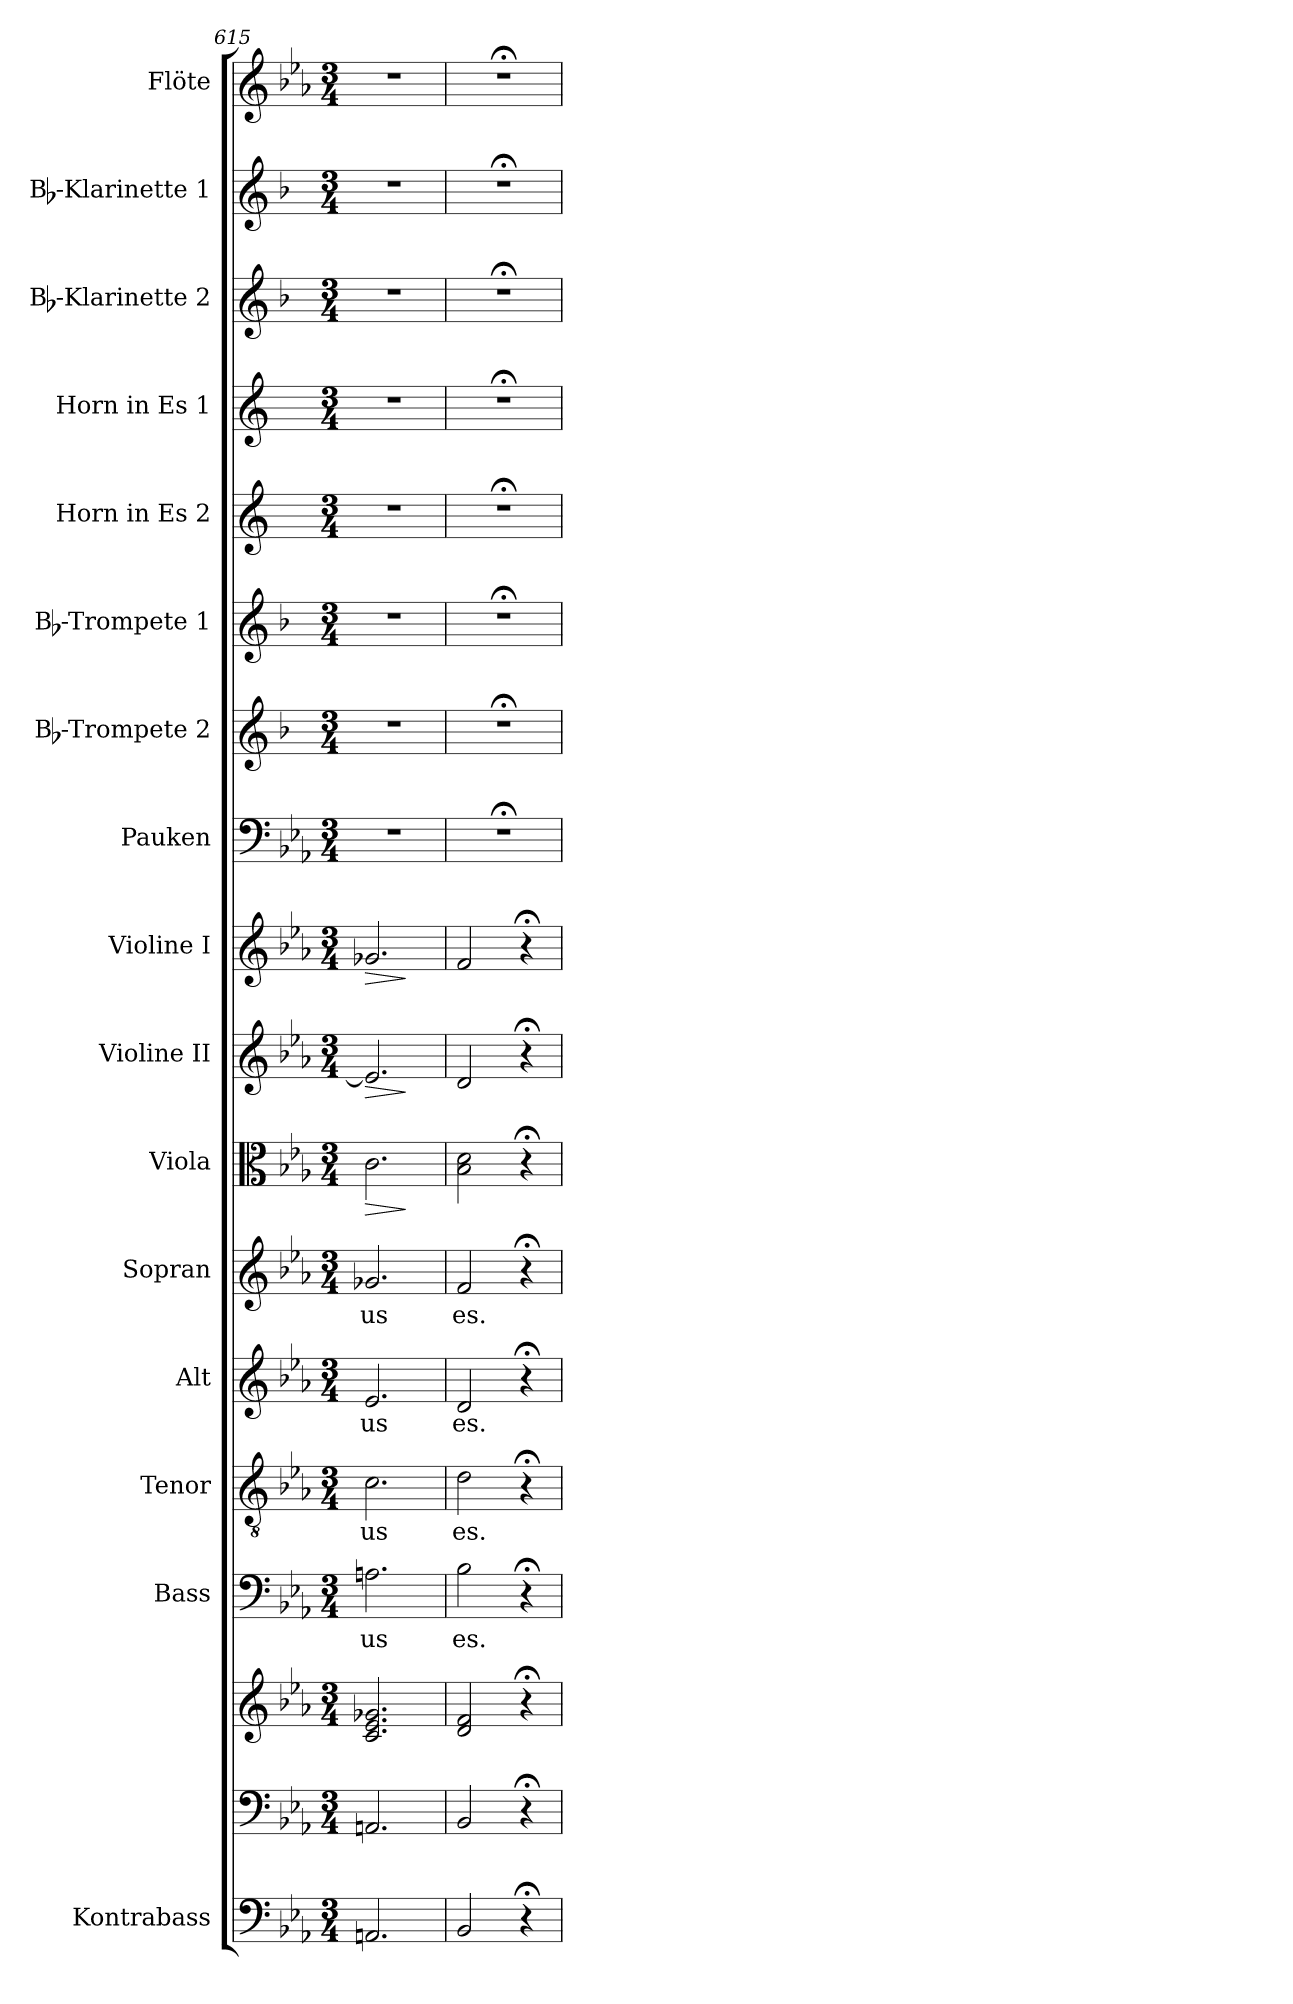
**kern	**kern	**kern	**kern	**text	**kern	**text	**kern	**text	**kern	**text	**kern	**dynam	**kern	**dynam	**kern	**dynam	**kern	**kern	**kern	**kern	**kern	**kern	**kern	**kern
*part17	*part16	*part16	*part15	*part15	*part14	*part14	*part13	*part13	*part12	*part12	*part11	*part11	*part10	*part10	*part9	*part9	*part8	*part7	*part6	*part5	*part4	*part3	*part2	*part1
*staff18	*staff17	*staff16	*staff15	*staff15	*staff14	*staff14	*staff13	*staff13	*staff12	*staff12	*staff11	*staff11	*staff10	*staff10	*staff9	*staff9	*staff8	*staff7	*staff6	*staff5	*staff4	*staff3	*staff2	*staff1
*I"Kontrabass	*	*	*I"Bass	*	*I"Tenor	*	*I"Alt	*	*I"Sopran	*	*I"Viola	*	*I"Violine II	*	*I"Violine I	*	*I"Pauken	*I"Bb-Trompete 2	*I"Bb-Trompete 1	*I"Horn in Es 2	*I"Horn in Es 1	*I"Bb-Klarinette 2	*I"Bb-Klarinette 1	*I"Flöte
*I'Kb.	*	*	*I'B.	*	*I'T.	*	*I'A.	*	*I'S.	*	*I'Vla.	*	*I'Vl. II	*	*I'Vl. I	*	*I'Pk.	*I'Bb Trp. 2	*I'Bb Trp. 1	*	*	*I'Bb Kl. 2	*I'Bb Kl. 1	*I'Fl.
*clefF4	*clefF4	*clefG2	*clefF4	*	*clefGv2	*	*clefG2	*	*clefG2	*	*clefC3	*	*clefG2	*	*clefG2	*	*clefF4	*clefG2	*clefG2	*clefG2	*clefG2	*clefG2	*clefG2	*clefG2
*ITrd7c12	*	*	*	*	*	*	*	*	*	*	*	*	*	*	*	*	*	*ITrd1c2	*ITrd1c2	*ITrd5c9	*ITrd5c9	*ITrd1c2	*ITrd1c2	*
*k[b-e-a-]	*k[b-e-a-]	*k[b-e-a-]	*k[b-e-a-]	*	*k[b-e-a-]	*	*k[b-e-a-]	*	*k[b-e-a-]	*	*k[b-e-a-]	*	*k[b-e-a-]	*	*k[b-e-a-]	*	*k[b-e-a-]	*k[b-e-a-]	*k[b-e-a-]	*k[b-e-a-]	*k[b-e-a-]	*k[b-e-a-]	*k[b-e-a-]	*k[b-e-a-]
*E-:	*E-:	*E-:	*E-:	*	*E-:	*	*E-:	*	*E-:	*	*E-:	*	*E-:	*	*E-:	*	*E-:	*E-:	*E-:	*E-:	*E-:	*E-:	*E-:	*E-:
*M3/4	*M3/4	*M3/4	*M3/4	*	*M3/4	*	*M3/4	*	*M3/4	*	*M3/4	*	*M3/4	*	*M3/4	*	*M3/4	*M3/4	*M3/4	*M3/4	*M3/4	*M3/4	*M3/4	*M3/4
=615	=615	=615	=615	=615	=615	=615	=615	=615	=615	=615	=615	=615	=615	=615	=615	=615	=615	=615	=615	=615	=615	=615	=615	=615
!	!	!	!	!LO:LY:b	!	!LO:LY:b	!	!LO:LY:b	!	!LO:LY:b	!	!LO:HP:b	!	!LO:HP:b	!	!LO:HP:b	!	!	!	!	!	!	!	!
2.AAAn/	2.AAn/	2.c/ 2.e-/ 2.g-X/	2.An\	-us	2.c\	-us	2.e-/	-us	2.g-X/	-us	2.c\	>	2.e-/]	>	2.g-X/	>	2.r	2.r	2.r	2.r	2.r	2.r	2.r	2.r
.	.	.	.	.	.	.	.	.	.	.	.	]	.	]	.	]	.	.	.	.	.	.	.	.
=616	=616	=616	=616	=616	=616	=616	=616	=616	=616	=616	=616	=616	=616	=616	=616	=616	=616	=616	=616	=616	=616	=616	=616	=616
!	!	!	!	!LO:LY:b	!	!LO:LY:b	!	!LO:LY:b	!	!LO:LY:b	!	!	!	!	!	!	!LO:N:vis=1	!LO:N:vis=1	!LO:N:vis=1	!LO:N:vis=1	!LO:N:vis=1	!LO:N:vis=1	!LO:N:vis=1	!LO:N:vis=1
2BBB-/	2BB-/	2d/ 2f/	2B-\	es.	2d\	es.	2d/	es.	2f/	es.	2B-\ 2d\	.	2d/	.	2f/	.	2.r;<	2.r;<	2.r;<	2.r;<	2.r;<	2.r;<	2.r;<	2.r;<
4r;<	4r;<	4r;<	4r;<	.	4r;<	.	4r;<	.	4r;<	.	4r;<	.	4r;<	.	4r;<	.	.	.	.	.	.	.	.	.
=	=	=	=	=	=	=	=	=	=	=	=	=	=	=	=	=	=	=	=	=	=	=	=	=
*-	*-	*-	*-	*-	*-	*-	*-	*-	*-	*-	*-	*-	*-	*-	*-	*-	*-	*-	*-	*-	*-	*-	*-	*-
